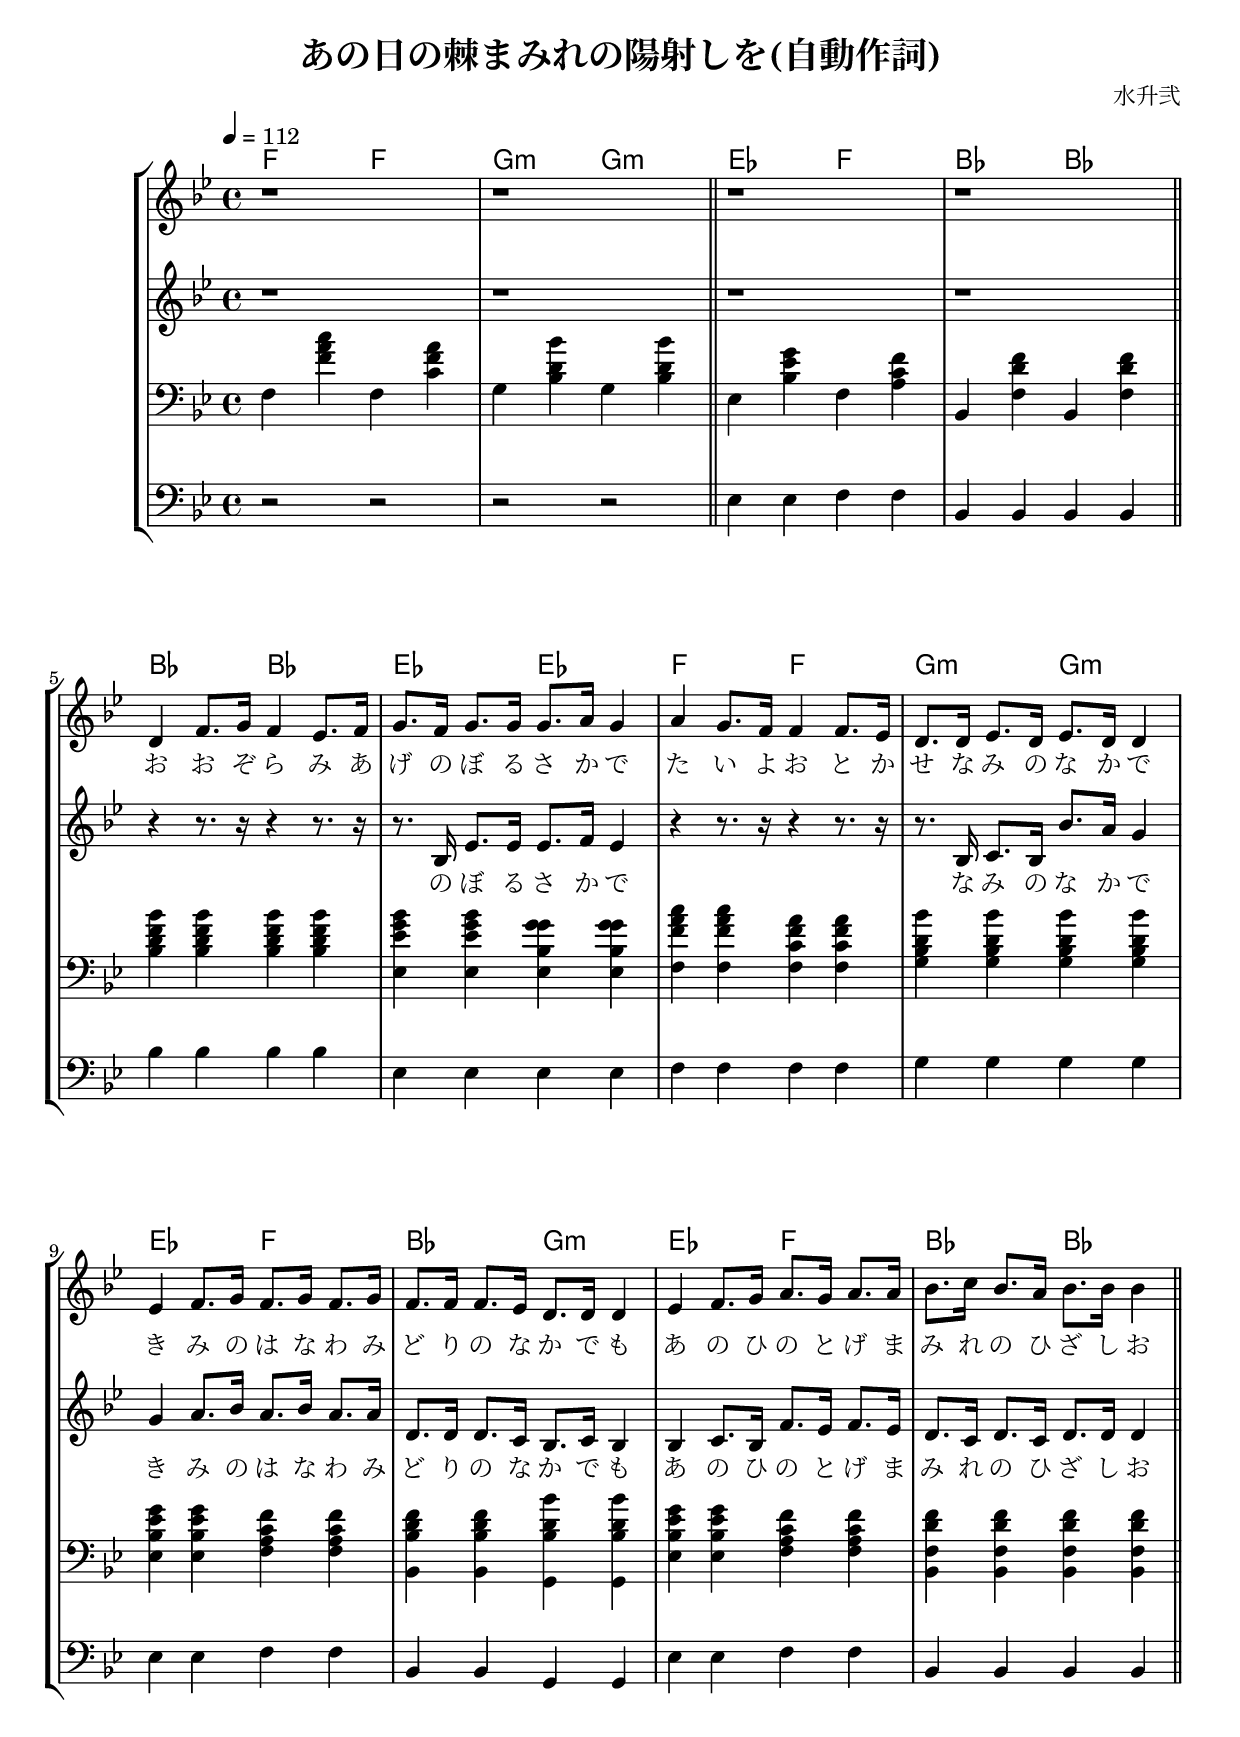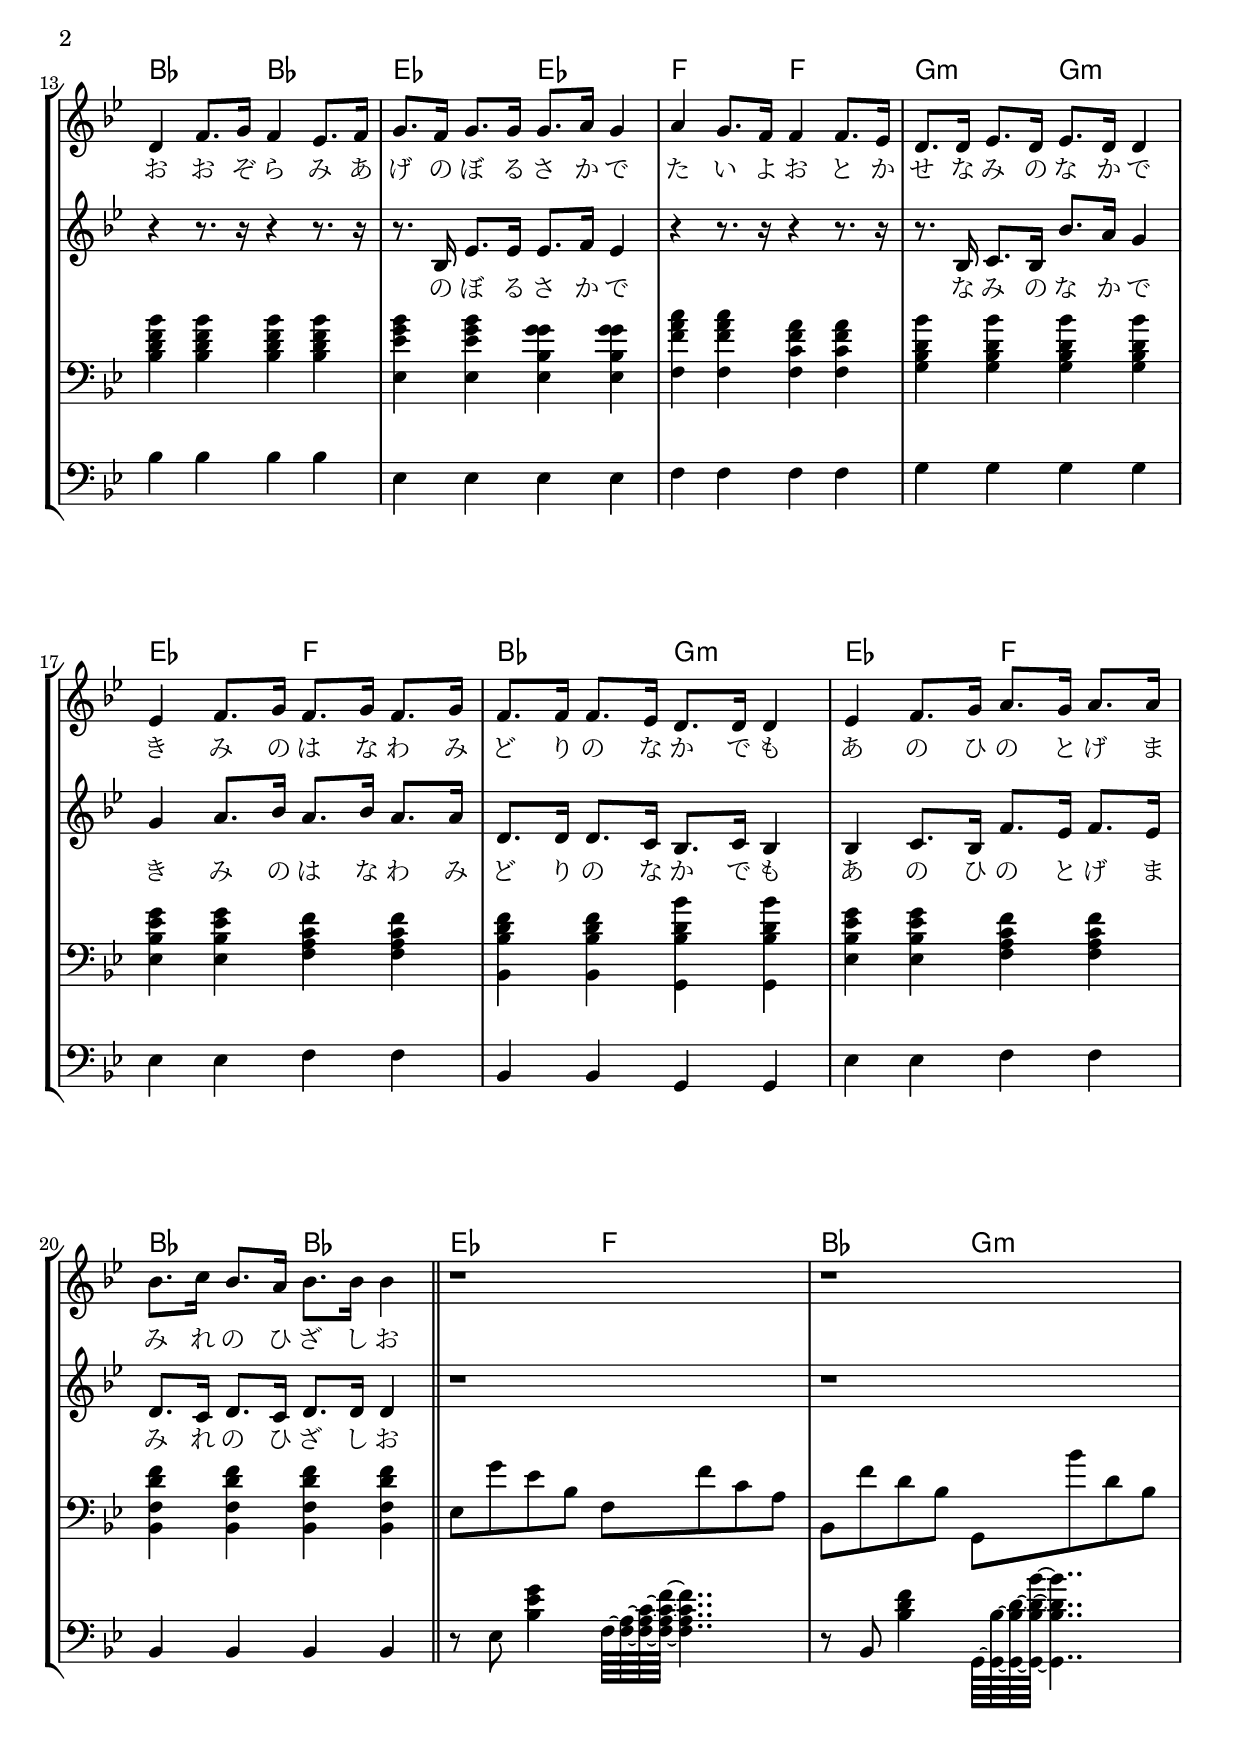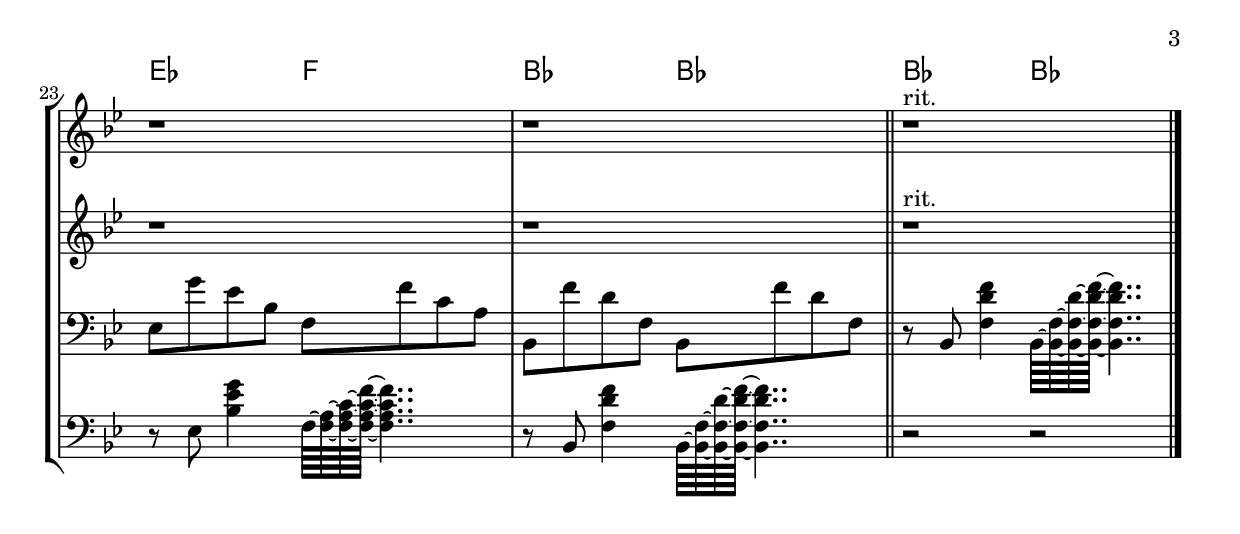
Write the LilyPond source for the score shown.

\version "2.12.1"

\header {
	title = \markup {あの日の棘まみれの陽射しを(自動作詞)}
	composer = \markup \center-column {水升弐}
}

harmony = \chordmode {
	f2 f g:m g:m 

	es f bes bes 

	bes bes es es f f g:m g:m es f bes g:m es f bes bes 

	bes bes es es f f g:m g:m es f bes g:m es f bes bes 

	es f bes g:m es f bes bes 

	bes bes 
}

melody = {
	\key bes \major
	\tempo 4 = 112
	r1 | r1   
	r1 | r1   
	\set Staff.midiInstrument = #"mmi0.40"
	d'4  f'8.  g'16  f'4  es'8.  f'16 
	g'8.  f'16  g'8.  g'16  g'8.  a'16  g'4 
	a'4  g'8.  f'16  f'4  f'8.  es'16 
	d'8.  d'16  es'8.  d'16  es'8.  d'16  d'4 
	es'4  f'8.  g'16  f'8.  g'16  f'8.  g'16 
	f'8.  f'16  f'8.  es'16  d'8.  d'16  d'4 
	es'4  f'8.  g'16  a'8.  g'16  a'8.  a'16 
	bes'8.  c''16  bes'8.  a'16  bes'8.  bes'16  bes'4
	\set Staff.midiInstrument = #"Trombone"
	d'4  f'8.  g'16  f'4  es'8.  f'16 
	g'8.  f'16  g'8.  g'16  g'8.  a'16  g'4 
	a'4  g'8.  f'16  f'4  f'8.  es'16 
	d'8.  d'16  es'8.  d'16  es'8.  d'16  d'4 
	es'4  f'8.  g'16  f'8.  g'16  f'8.  g'16 
	f'8.  f'16  f'8.  es'16  d'8.  d'16  d'4 
	es'4  f'8.  g'16  a'8.  g'16  a'8.  a'16 
	bes'8.  c''16  bes'8.  a'16  bes'8.  bes'16  bes'4
	r1 | r1 | r1 | r1   
	r1^"rit." \bar "|."
}

words = \lyricmode {
	
	
	お  お  ぞ  ら  み  あ  げ  の  ぼ  る  さ  か  で  た  い  よ  お  と  か  せ  な  み  の  な  か  で  き  み  の  は  な  わ  み  ど  り  の  な  か  で  も  あ  の  ひ  の  と  げ  ま  み  れ  の  ひ  ざ  し  お  
	お  お  ぞ  ら  み  あ  げ  の  ぼ  る  さ  か  で  た  い  よ  お  と  か  せ  な  み  の  な  か  で  き  み  の  は  な  わ  み  ど  り  の  な  か  で  も  あ  の  ひ  の  と  げ  ま  み  れ  の  ひ  ざ  し  お  
	
	
}

secondmelody = {
	\key bes \major
	\tempo 4 = 112
	r1 | r1   
	r1 | r1   
	\set Staff.midiInstrument = #"fss0.35"
	r4  r8.  r16  r4  r8.  r16 
	r8.  bes16  es'8.  es'16  es'8.  f'16  es'4 
	r4  r8.  r16  r4  r8.  r16 
	r8.  bes16  c'8.  bes16  bes'8.  a'16  g'4 
	g'4  a'8.  bes'16  a'8.  bes'16  a'8.  a'16 
	d'8.  d'16  d'8.  c'16  bes8.  c'16  bes4 
	bes4  c'8.  bes16  f'8.  es'16  f'8.  es'16 
	d'8.  c'16  d'8.  c'16  d'8.  d'16  d'4
	\set Staff.midiInstrument = #"Trumpet"
	r4  r8.  r16  r4  r8.  r16 
	r8.  bes16  es'8.  es'16  es'8.  f'16  es'4 
	r4  r8.  r16  r4  r8.  r16 
	r8.  bes16  c'8.  bes16  bes'8.  a'16  g'4 
	g'4  a'8.  bes'16  a'8.  bes'16  a'8.  a'16 
	d'8.  d'16  d'8.  c'16  bes8.  c'16  bes4 
	bes4  c'8.  bes16  f'8.  es'16  f'8.  es'16 
	d'8.  c'16  d'8.  c'16  d'8.  d'16  d'4
	r1 | r1 | r1 | r1   
	r1^"rit." \bar "|."
}

secondwords = \lyricmode {
	
	
	の  ぼ  る  さ  か  で  な  み  の  な  か  で  き  み  の  は  な  わ  み  ど  り  の  な  か  で  も  あ  の  ひ  の  と  げ  ま  み  れ  の  ひ  ざ  し  お  
	の  ぼ  る  さ  か  で  な  み  の  な  か  で  き  み  の  は  な  わ  み  ど  り  の  な  か  で  も  あ  の  ひ  の  と  げ  ま  み  れ  の  ひ  ざ  し  お  
	
	
}

tempochange = {
	\tempo 4 = 112
	r1 | r1 \bar "||"
	\tempo 4 = 112
	r1 | r1 \bar "||"
	\tempo 4 = 112
	r1 | r1 | r1 | r1 | r1 | r1 | r1 | r1 \bar "||"
	\tempo 4 = 112
	r1 | r1 | r1 | r1 | r1 | r1 | r1 | r1 \bar "||"
	\tempo 4 = 112
	r1 | r1 | r1 | r1 \bar "||"
	\tempo 4 = 112
	\tempo 4 = 84 r2 \tempo 4 = 74 r2 \bar "|."
}

mainacc = {
	\clef bass
	\set Staff.midiInstrument = #"Acoustic grand"
	\key bes \major
	\tempo 4 = 112
	f4 <f' a' c''>4
	f4 <c' f' a'>4
	g4 <bes d' bes'>4
	g4 <bes d' bes'>4
	\bar "||"

	\set Staff.midiInstrument = #"Acoustic grand"
	es4 <bes es' g'>4
	f4 <a c' f'>4
	bes,4 <f d' f'>4
	bes,4 <f d' f'>4
	\bar "||"

	\set Staff.midiInstrument = #"Acoustic grand"
	<bes d' f' bes'>4 <bes d' f' bes'>4
	<bes d' f' bes'>4 <bes d' f' bes'>4
	<es es' g' bes'>4 <es es' g' bes'>4
	<es bes g' g'>4 <es bes g' g'>4
	<f f' a' c''>4 <f f' a' c''>4
	<f c' f' a'>4 <f c' f' a'>4
	<g bes d' bes'>4 <g bes d' bes'>4
	<g bes d' bes'>4 <g bes d' bes'>4
	<es bes es' g'>4 <es bes es' g'>4
	<f a c' f'>4 <f a c' f'>4
	<bes, bes d' f'>4 <bes, bes d' f'>4
	<g, bes d' bes'>4 <g, bes d' bes'>4
	<es bes es' g'>4 <es bes es' g'>4
	<f a c' f'>4 <f a c' f'>4
	<bes, f d' f'>4 <bes, f d' f'>4
	<bes, f d' f'>4 <bes, f d' f'>4
	\bar "||"

	\set Staff.midiInstrument = #"Acoustic grand"
	<bes d' f' bes'>4 <bes d' f' bes'>4
	<bes d' f' bes'>4 <bes d' f' bes'>4
	<es es' g' bes'>4 <es es' g' bes'>4
	<es bes g' g'>4 <es bes g' g'>4
	<f f' a' c''>4 <f f' a' c''>4
	<f c' f' a'>4 <f c' f' a'>4
	<g bes d' bes'>4 <g bes d' bes'>4
	<g bes d' bes'>4 <g bes d' bes'>4
	<es bes es' g'>4 <es bes es' g'>4
	<f a c' f'>4 <f a c' f'>4
	<bes, bes d' f'>4 <bes, bes d' f'>4
	<g, bes d' bes'>4 <g, bes d' bes'>4
	<es bes es' g'>4 <es bes es' g'>4
	<f a c' f'>4 <f a c' f'>4
	<bes, f d' f'>4 <bes, f d' f'>4
	<bes, f d' f'>4 <bes, f d' f'>4
	\bar "||"

	\set Staff.midiInstrument = #"Acoustic grand"
	es8 g' es' bes
	f8 f' c' a
	bes,8 f' d' bes
	g,8 bes' d' bes
	es8 g' es' bes
	f8 f' c' a
	bes,8 f' d' f
	bes,8 f' d' f
	\bar "||"

	\set Staff.midiInstrument = #"Acoustic grand"
	r8 bes,8 <f d' f'>4
	bes,64~ <bes,~ f~> <bes,~ f~ d'~> <bes, f d' f'>~ <bes, f d' f'>4..
	\bar "|."
}

subacc = {
	\clef bass
	\set Staff.midiInstrument = #"Acoustic grand"
	\key bes \major
	\tempo 4 = 112
	r2
	r2
	r2
	r2
	\bar "||"

	\set Staff.midiInstrument = #"Bassoon"
	es4 es4
	f4 f4
	bes,4 bes,4
	bes,4 bes,4
	\bar "||"

	\set Staff.midiInstrument = #"Bassoon"
	bes4 bes4
	bes4 bes4
	es4 es4
	es4 es4
	f4 f4
	f4 f4
	g4 g4
	g4 g4
	es4 es4
	f4 f4
	bes,4 bes,4
	g,4 g,4
	es4 es4
	f4 f4
	bes,4 bes,4
	bes,4 bes,4
	\bar "||"

	\set Staff.midiInstrument = #"Bassoon"
	bes4 bes4
	bes4 bes4
	es4 es4
	es4 es4
	f4 f4
	f4 f4
	g4 g4
	g4 g4
	es4 es4
	f4 f4
	bes,4 bes,4
	g,4 g,4
	es4 es4
	f4 f4
	bes,4 bes,4
	bes,4 bes,4
	\bar "||"

	\set Staff.midiInstrument = #"Bassoon"
	r8 es8 <bes es' g'>4
	f64~ <f~ a~> <f~ a~ c'~> <f a c' f'>~ <f a c' f'>4..
	r8 bes,8 <bes d' f'>4
	g,64~ <g,~ bes~> <g,~ bes~ d'~> <g, bes d' bes'>~ <g, bes d' bes'>4..
	r8 es8 <bes es' g'>4
	f64~ <f~ a~> <f~ a~ c'~> <f a c' f'>~ <f a c' f'>4..
	r8 bes,8 <f d' f'>4
	bes,64~ <bes,~ f~> <bes,~ f~ d'~> <bes, f d' f'>~ <bes, f d' f'>4..
	\bar "||"

	\set Staff.midiInstrument = #"Acoustic grand"
	r2
	r2
	\bar "|."
}

percA = {
	\drummode {
	r1 |r1 \bar "||"
	r1 |r1 \bar "||"
	r1 |r1 |r1 |r1 |r1 |r1 |r1 |r1 \bar "||"
	r1 |r1 |r1 |r1 |r1 |r1 |r1 |r1 \bar "||"
	r1 |r1 |r1 |r1 \bar "||"
	r1 \bar "|."
	}
}

percB = {
	\drummode {
	r1 |r1 \bar "||"
	r1 |r1 \bar "||"
	r1 |r1 |r1 |r1 |r1 |r1 |r1 |r1 \bar "||"
	r1 |r1 |r1 |r1 |r1 |r1 |r1 |r1 \bar "||"
	r1 |r1 |r1 |r1 \bar "||"
	r1 \bar "|."
	}
}

percC = {
	\drummode {
	r1 |r1 \bar "||"
	r1 |r1 \bar "||"
	r1 |r1 |r1 |r1 |r1 |r1 |r1 |r1 \bar "||"
	r1 |r1 |r1 |r1 |r1 |r1 |r1 |r1 \bar "||"
	r1 |r1 |r1 |r1 \bar "||"
	r1 \bar "|."
	}
}

percD = {
	\drummode {
	r1 |r1 \bar "||"
	r1 |r1 \bar "||"
	r1 |r1 |r1 |r1 |r1 |r1 |r1 |r1 \bar "||"
	r1 |r1 |r1 |r1 |r1 |r1 |r1 |r1 \bar "||"
	r1 |r1 |r1 |r1 \bar "||"
	r1 \bar "|."
	}
}

percE = {
	\drummode {
	r1 |r1 \bar "||"
	r1 |r1 \bar "||"
	r1 |r1 |r1 |r1 |r1 |r1 |r1 |r1 \bar "||"
	r1 |r1 |r1 |r1 |r1 |r1 |r1 |r1 \bar "||"
	r1 |r1 |r1 |r1 \bar "||"
	r1 \bar "|."
	}
}

\score {
	<<
		\new StaffGroup <<
			\new ChordNames {\harmony}
			\new Voice = "melody" {\melody}
			\new Lyrics \lyricsto "melody" \words
			\new Voice = "secondmelody" {\secondmelody}
			\new Lyrics \lyricsto "secondmelody" \secondwords
			\new Staff = "mainacc" {\mainacc}
			\new Staff = "subacc" {\subacc}
		>>
	>>
	\layout { }
}
